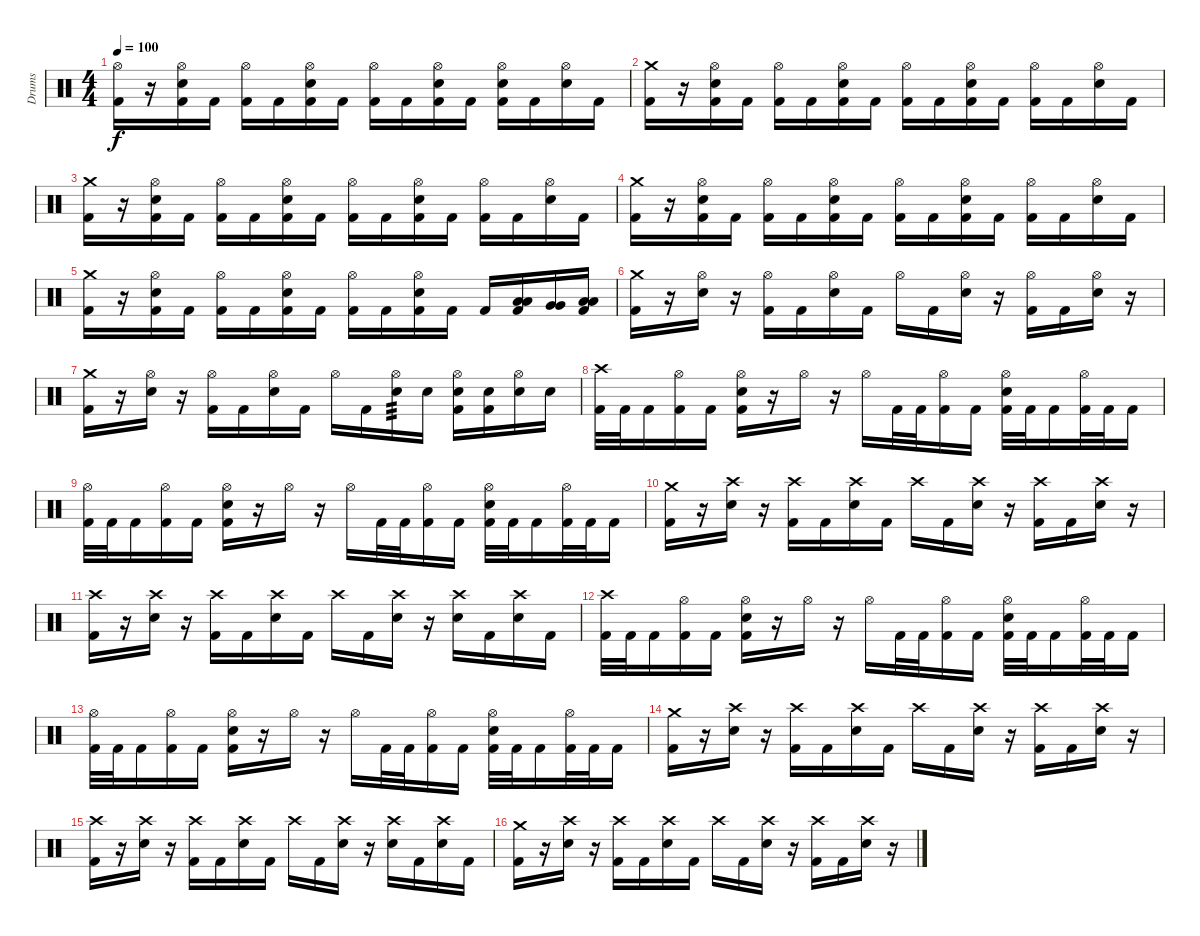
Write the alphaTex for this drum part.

\track ("Drums" "Drums") {instrument percussion}
\staff {score}
\articulation defaults
\ts (4 4)
\tempo 100
\clef neutral
\ks c
("Hi-Hat (open)" "Kick (hit) 2").16{dy f} r.16 ("Snare (hit) 2" "Hi-Hat (open)" "Kick (hit) 2").16 "Kick (hit) 2".16 ("Hi-Hat (open)" "Kick (hit) 2").16 "Kick (hit) 2".16 ("Snare (hit) 2" "Hi-Hat (open)" "Kick (hit) 2").16 "Kick (hit) 2".16 ("Hi-Hat (open)" "Kick (hit) 2").16 "Kick (hit) 2".16 ("Snare (hit) 2" "Hi-Hat (open)" "Kick (hit) 2").16 "Kick (hit) 2".16 ("Snare (hit) 2" "Hi-Hat (open)" "Kick (hit) 2").16 "Kick (hit) 2".16 ("Snare (hit) 2" "Hi-Hat (open)").16 "Kick (hit) 2".16 |
("Crash medium (hit)" "Kick (hit) 2").16 r.16 ("Snare (hit) 2" "Hi-Hat (open)" "Kick (hit) 2").16 "Kick (hit) 2".16 ("Hi-Hat (open)" "Kick (hit) 2").16 "Kick (hit) 2".16 ("Snare (hit) 2" "Hi-Hat (open)" "Kick (hit) 2").16 "Kick (hit) 2".16 ("Hi-Hat (open)" "Kick (hit) 2").16 "Kick (hit) 2".16 ("Snare (hit) 2" "Hi-Hat (open)" "Kick (hit) 2").16 "Kick (hit) 2".16 ("Hi-Hat (open)" "Kick (hit) 2").16 "Kick (hit) 2".16 ("Snare (hit) 2" "Hi-Hat (open)").16 "Kick (hit) 2".16 |
("Crash medium (hit)" "Kick (hit) 2").16 r.16 ("Snare (hit) 2" "Hi-Hat (open)" "Kick (hit) 2").16 "Kick (hit) 2".16 ("Hi-Hat (open)" "Kick (hit) 2").16 "Kick (hit) 2".16 ("Snare (hit) 2" "Hi-Hat (open)" "Kick (hit) 2").16 "Kick (hit) 2".16 ("Hi-Hat (open)" "Kick (hit) 2").16 "Kick (hit) 2".16 ("Snare (hit) 2" "Hi-Hat (open)" "Kick (hit) 2").16 "Kick (hit) 2".16 ("Hi-Hat (open)" "Kick (hit) 2").16 "Kick (hit) 2".16 ("Snare (hit) 2" "Hi-Hat (open)").16 "Kick (hit) 2".16 |
("Crash medium (hit)" "Kick (hit) 2").16 r.16 ("Snare (hit) 2" "Hi-Hat (open)" "Kick (hit) 2").16 "Kick (hit) 2".16 ("Hi-Hat (open)" "Kick (hit) 2").16 "Kick (hit) 2".16 ("Snare (hit) 2" "Hi-Hat (open)" "Kick (hit) 2").16 "Kick (hit) 2".16 ("Hi-Hat (open)" "Kick (hit) 2").16 "Kick (hit) 2".16 ("Snare (hit) 2" "Hi-Hat (open)" "Kick (hit) 2").16 "Kick (hit) 2".16 ("Hi-Hat (open)" "Kick (hit) 2").16 "Kick (hit) 2".16 ("Snare (hit) 2" "Hi-Hat (open)").16 "Kick (hit) 2".16 |
("Crash medium (hit)" "Kick (hit) 2").16 r.16 ("Snare (hit) 2" "Hi-Hat (open)" "Kick (hit) 2").16 "Kick (hit) 2".16 ("Hi-Hat (open)" "Kick (hit) 2").16 "Kick (hit) 2".16 ("Snare (hit) 2" "Hi-Hat (open)" "Kick (hit) 2").16 "Kick (hit) 2".16 ("Hi-Hat (open)" "Kick (hit) 2").16 "Kick (hit) 2".16 ("Snare (hit) 2" "Hi-Hat (open)" "Kick (hit) 2").16 "Kick (hit) 2".16 "Kick (hit) 2".16 ("Low Tom (hit)" "Low Tom (hit)" "Kick (hit) 2").16 ("Very Low Tom (hit)" "Very Low Tom (hit)").16 ("Low Floor Tom (hit)" "Low Floor Tom (hit)" "Kick (hit) 2").16 |
("Crash medium (hit)" "Kick (hit) 2").16 r.16 ("Snare (hit) 2" "Hi-Hat (open)").16 r.16 ("Hi-Hat (open)" "Kick (hit) 2").16 "Kick (hit) 2".16 ("Snare (hit) 2" "Hi-Hat (open)").16 "Kick (hit) 2".16 "Hi-Hat (open)".16 "Kick (hit) 2".16 ("Snare (hit) 2" "Hi-Hat (open)").16 r.16 ("Hi-Hat (open)" "Kick (hit) 2").16 "Kick (hit) 2".16 ("Snare (hit) 2" "Hi-Hat (open)").16 r.16 |
("Crash medium (hit)" "Kick (hit) 2").16 r.16 ("Snare (hit) 2" "Hi-Hat (open)").16 r.16 ("Hi-Hat (open)" "Kick (hit) 2").16 "Kick (hit) 2".16 ("Snare (hit) 2" "Hi-Hat (open)").16 "Kick (hit) 2".16 "Hi-Hat (open)".16 "Kick (hit) 2".16 ("Snare (hit) 2" "Hi-Hat (open)").16{tp 3} "Snare (hit) 2".16 ("Snare (hit) 2" "Hi-Hat (open)" "Kick (hit) 2").16 ("Snare (hit) 2" "Kick (hit) 2").16 ("Snare (hit) 2" "Hi-Hat (open)").16 "Snare (hit) 2".16 |
("Crash high (hit)" "Kick (hit) 2").32 "Kick (hit) 2".32 "Kick (hit) 2".16 ("Hi-Hat (open)" "Kick (hit) 2").16 "Kick (hit) 2".16 ("Snare (hit) 2" "Hi-Hat (open)" "Kick (hit) 2").16 r.16 "Hi-Hat (open)".16 r.16 "Hi-Hat (open)".16 "Kick (hit) 2".32 "Kick (hit) 2".32 ("Hi-Hat (open)" "Kick (hit) 2").16 "Kick (hit) 2".16 ("Snare (hit) 2" "Hi-Hat (open)" "Kick (hit) 2").32 "Kick (hit) 2".32 "Kick (hit) 2".16 ("Hi-Hat (open)" "Kick (hit) 2").32 "Kick (hit) 2".32 "Kick (hit) 2".16 |
("Hi-Hat (open)" "Kick (hit) 2").32 "Kick (hit) 2".32 "Kick (hit) 2".16 ("Hi-Hat (open)" "Kick (hit) 2").16 "Kick (hit) 2".16 ("Snare (hit) 2" "Hi-Hat (open)" "Kick (hit) 2").16 r.16 "Hi-Hat (open)".16 r.16 "Hi-Hat (open)".16 "Kick (hit) 2".32 "Kick (hit) 2".32 ("Hi-Hat (open)" "Kick (hit) 2").16 "Kick (hit) 2".16 ("Snare (hit) 2" "Hi-Hat (open)" "Kick (hit) 2").32 "Kick (hit) 2".32 "Kick (hit) 2".16 ("Hi-Hat (open)" "Kick (hit) 2").32 "Kick (hit) 2".32 "Kick (hit) 2".16 |
("Crash medium (hit)" "Kick (hit) 2").16 r.16 ("Snare (hit) 2" "Crash high (hit)").16 r.16 ("Crash high (hit)" "Kick (hit) 2").16 "Kick (hit) 2".16 ("Snare (hit) 2" "Crash high (hit)").16 "Kick (hit) 2".16 "Crash high (hit)".16 "Kick (hit) 2".16 ("Snare (hit) 2" "Crash high (hit)").16 r.16 ("Crash high (hit)" "Kick (hit) 2").16 "Kick (hit) 2".16 ("Snare (hit) 2" "Crash high (hit)").16 r.16 |
("Crash high (hit)" "Kick (hit) 2").16 r.16 ("Snare (hit) 2" "Crash high (hit)").16 r.16 ("Crash high (hit)" "Kick (hit) 2").16 "Kick (hit) 2".16 ("Snare (hit) 2" "Crash high (hit)").16 "Kick (hit) 2".16 "Crash high (hit)".16 "Kick (hit) 2".16 ("Snare (hit) 2" "Crash high (hit)").16 r.16 ("Snare (hit) 2" "Crash high (hit)").16 "Kick (hit) 2".16 ("Snare (hit) 2" "Crash high (hit)").16 "Kick (hit) 2".16 |
("Crash high (hit)" "Kick (hit) 2").32 "Kick (hit) 2".32 "Kick (hit) 2".16 ("Hi-Hat (open)" "Kick (hit) 2").16 "Kick (hit) 2".16 ("Snare (hit) 2" "Hi-Hat (open)" "Kick (hit) 2").16 r.16 "Hi-Hat (open)".16 r.16 "Hi-Hat (open)".16 "Kick (hit) 2".32 "Kick (hit) 2".32 ("Hi-Hat (open)" "Kick (hit) 2").16 "Kick (hit) 2".16 ("Snare (hit) 2" "Hi-Hat (open)" "Kick (hit) 2").32 "Kick (hit) 2".32 "Kick (hit) 2".16 ("Hi-Hat (open)" "Kick (hit) 2").32 "Kick (hit) 2".32 "Kick (hit) 2".16 |
("Hi-Hat (open)" "Kick (hit) 2").32 "Kick (hit) 2".32 "Kick (hit) 2".16 ("Hi-Hat (open)" "Kick (hit) 2").16 "Kick (hit) 2".16 ("Snare (hit) 2" "Hi-Hat (open)" "Kick (hit) 2").16 r.16 "Hi-Hat (open)".16 r.16 "Hi-Hat (open)".16 "Kick (hit) 2".32 "Kick (hit) 2".32 ("Hi-Hat (open)" "Kick (hit) 2").16 "Kick (hit) 2".16 ("Snare (hit) 2" "Hi-Hat (open)" "Kick (hit) 2").32 "Kick (hit) 2".32 "Kick (hit) 2".16 ("Hi-Hat (open)" "Kick (hit) 2").32 "Kick (hit) 2".32 "Kick (hit) 2".16 |
("Crash medium (hit)" "Kick (hit) 2").16 r.16 ("Snare (hit) 2" "Crash high (hit)").16 r.16 ("Crash high (hit)" "Kick (hit) 2").16 "Kick (hit) 2".16 ("Snare (hit) 2" "Crash high (hit)").16 "Kick (hit) 2".16 "Crash high (hit)".16 "Kick (hit) 2".16 ("Snare (hit) 2" "Crash high (hit)").16 r.16 ("Crash high (hit)" "Kick (hit) 2").16 "Kick (hit) 2".16 ("Snare (hit) 2" "Crash high (hit)").16 r.16 |
("Crash high (hit)" "Kick (hit) 2").16 r.16 ("Snare (hit) 2" "Crash high (hit)").16 r.16 ("Crash high (hit)" "Kick (hit) 2").16 "Kick (hit) 2".16 ("Snare (hit) 2" "Crash high (hit)").16 "Kick (hit) 2".16 "Crash high (hit)".16 "Kick (hit) 2".16 ("Snare (hit) 2" "Crash high (hit)").16 r.16 ("Snare (hit) 2" "Crash high (hit)").16 "Kick (hit) 2".16 ("Snare (hit) 2" "Crash high (hit)").16 "Kick (hit) 2".16 |
("Crash medium (hit)" "Kick (hit) 2").16 r.16 ("Snare (hit) 2" "Crash high (hit)").16 r.16 ("Crash high (hit)" "Kick (hit) 2").16 "Kick (hit) 2".16 ("Snare (hit) 2" "Crash high (hit)").16 "Kick (hit) 2".16 "Crash high (hit)".16 "Kick (hit) 2".16 ("Snare (hit) 2" "Crash high (hit)").16 r.16 ("Crash high (hit)" "Kick (hit) 2").16 "Kick (hit) 2".16 ("Snare (hit) 2" "Crash high (hit)").16 r.16
